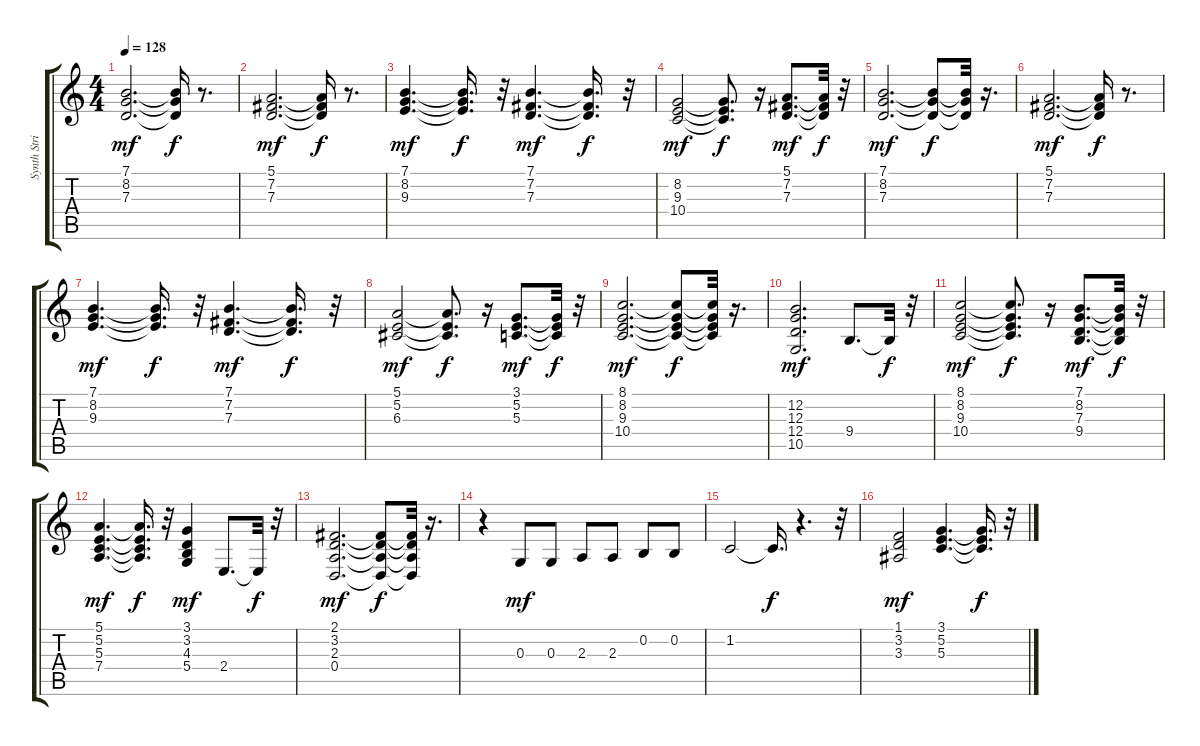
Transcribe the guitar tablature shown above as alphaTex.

\track ("Synth Strings 1" "Synth Stri") {instrument synthstrings1}
\staff {score tabs}
\tuning (E4 B3 G3 D3 A2 E2) {hide}
\ts (4 4)
\tempo 128
\clef g2
\ks c
(7.1 8.2 7.3).2{d dy mf} (7.1{t} 8.2{t} 7.3{t}).16{dy f} r.8{d} |
(5.1 7.2 7.3).2{d dy mf} (5.1{t} 7.2{t} 7.3{t}).16{dy f} r.8{d} |
(7.1 8.2 9.3).4{d dy mf} (7.1{t} 8.2{t} 9.3{t}).16{d dy f} r.32 (7.1 7.2 7.3).4{d dy mf} (7.1{t} 7.2{t} 7.3{t}).16{d dy f} r.32 |
(8.2 9.3 10.4).2{dy mf} (8.2{t} 9.3{t} 10.4{t}).8{d dy f} r.16 (5.1 7.2 7.3).8{d dy mf} (5.1{t} 7.2{t} 7.3{t}).32{dy f} r.32 |
(7.1 8.2 7.3).2{d dy mf} (7.1{t} 8.2{t} 7.3{t}).8{dy f} (7.1{t} 8.2{t} 7.3{t}).32 r.16{d} |
(5.1 7.2 7.3).2{d dy mf} (5.1{t} 7.2{t} 7.3{t}).16{dy f} r.8{d} |
(7.1 8.2 9.3).4{d dy mf} (7.1{t} 8.2{t} 9.3{t}).16{d dy f} r.32 (7.1 7.2 7.3).4{d dy mf} (7.1{t} 7.2{t} 7.3{t}).16{d dy f} r.32 |
(5.1 5.2 6.3).2{dy mf} (5.1{t} 5.2{t} 6.3{t}).8{d dy f} r.16 (3.1 5.2 5.3).8{d dy mf} (3.1{t} 5.2{t} 5.3{t}).32{dy f} r.32 |
(8.1 8.2 9.3 10.4).2{d dy mf} (8.1{t} 8.2{t} 9.3{t} 10.4{t}).8{dy f} (8.1{t} 8.2{t} 9.3{t} 10.4{t}).32 r.16{d} |
(12.2 12.3 12.4 10.5).2{d dy mf} 9.4.8{d} 9.4{t}.32{dy f} r.32 |
(8.1 8.2 9.3 10.4).2{dy mf} (8.1{t} 8.2{t} 9.3{t} 10.4{t}).8{d dy f} r.16 (7.1 8.2 7.3 9.4).8{d dy mf} (7.1{t} 8.2{t} 7.3{t} 9.4{t}).32{dy f} r.32 |
(5.1 5.2 5.3 7.4).4{d dy mf} (5.1{t} 5.2{t} 5.3{t} 7.4{t}).16{d dy f} r.32 (3.1 3.2 4.3 5.4).4{dy mf} 2.4.8{d} 2.4{t}.32{dy f} r.32 |
(2.1 3.2 2.3 0.4).2{d dy mf} (2.1{t} 3.2{t} 2.3{t} 0.4{t}).8{dy f} (2.1{t} 3.2{t} 2.3{t} 0.4{t}).32 r.16{d} |
r.4 0.3.8{dy mf} 0.3.8 2.3.8 2.3.8 0.2.8 0.2.8 |
1.2.2 1.2{t}.16{d dy f} r.4{d} r.32 |
(1.1 3.2 3.3).2{dy mf} (3.1 5.2 5.3).4{d} (3.1{t} 5.2{t} 5.3{t}).16{d dy f} r.32
